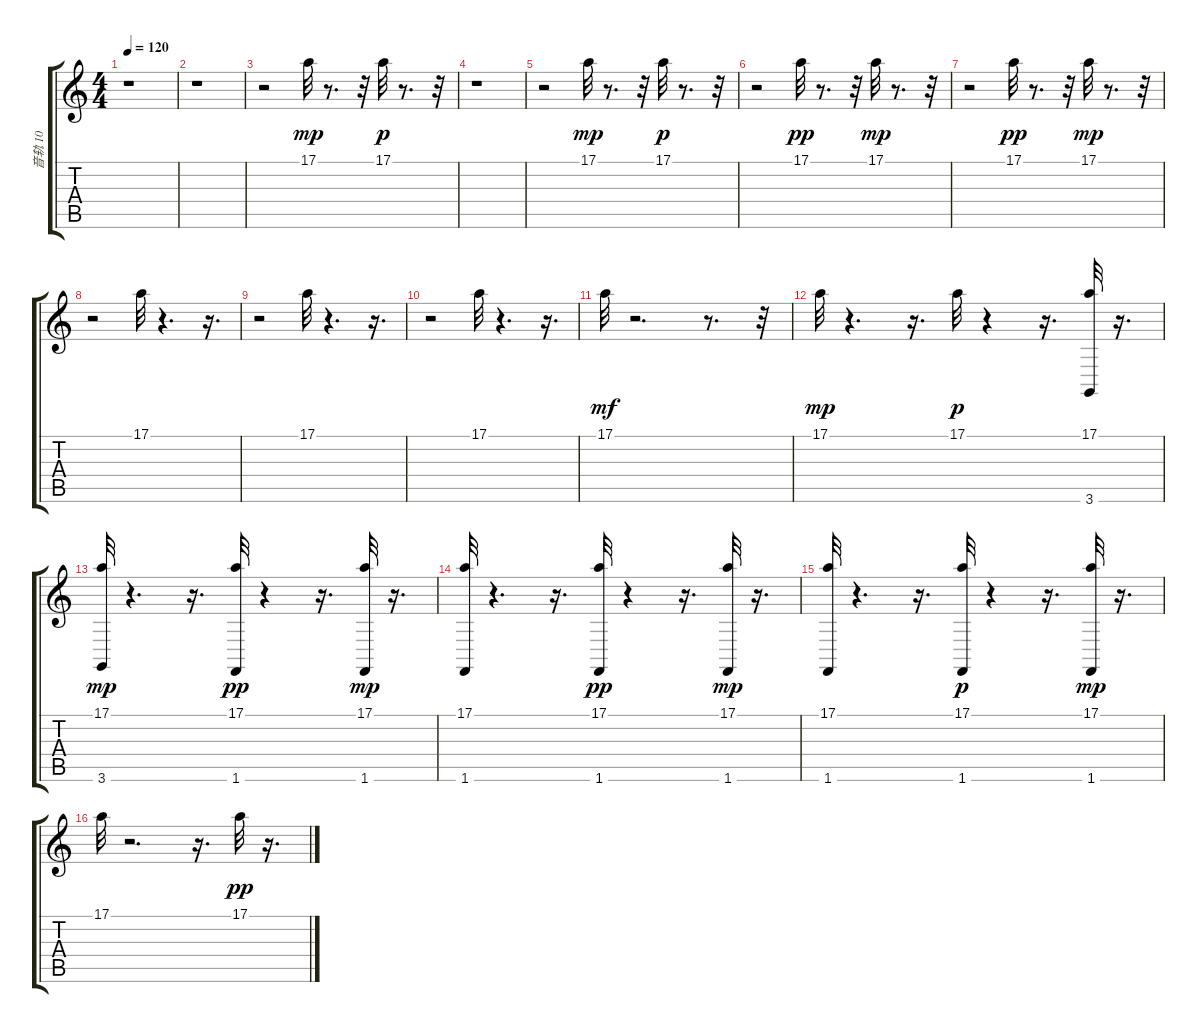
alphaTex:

\track ("音轨 10" "音轨 10") {instrument acousticgrandpiano}
\staff {score tabs}
\tuning (E4 B3 G3 D3 A2 E2) {hide}
\ts (4 4)
\tempo 120
\clef g2
\ks c
r.1{dy mp instrument acousticgrandpiano} |
r.1 |
r.2 17.1.32 r.8{d} r.32 17.1.32{dy p} r.8{d} r.32 |
r.1 |
r.2 17.1.32{dy mp} r.8{d} r.32 17.1.32{dy p} r.8{d} r.32 |
r.2 17.1.32{dy pp} r.8{d} r.32 17.1.32{dy mp} r.8{d} r.32 |
r.2 17.1.32{dy pp} r.8{d} r.32 17.1.32{dy mp} r.8{d} r.32 |
r.2 17.1.32 r.4{d} r.16{d} |
r.2 17.1.32 r.4{d} r.16{d} |
r.2 17.1.32 r.4{d} r.16{d} |
17.1.32{dy mf} r.2{d} r.8{d} r.32 |
17.1.32{dy mp} r.4{d} r.16{d} 17.1.32{dy p} r.4 r.16{d} (17.1 3.6).32 r.16{d} |
(17.1 3.6).32{dy mp} r.4{d} r.16{d} (17.1 1.6).32{dy pp} r.4 r.16{d} (17.1 1.6).32{dy mp} r.16{d} |
(17.1 1.6).32 r.4{d} r.16{d} (17.1 1.6).32{dy pp} r.4 r.16{d} (17.1 1.6).32{dy mp} r.16{d} |
(17.1 1.6).32 r.4{d} r.16{d} (17.1 1.6).32{dy p} r.4 r.16{d} (17.1 1.6).32{dy mp} r.16{d} |
17.1.32 r.2{d} r.16{d} 17.1.32{dy pp} r.16{d}
